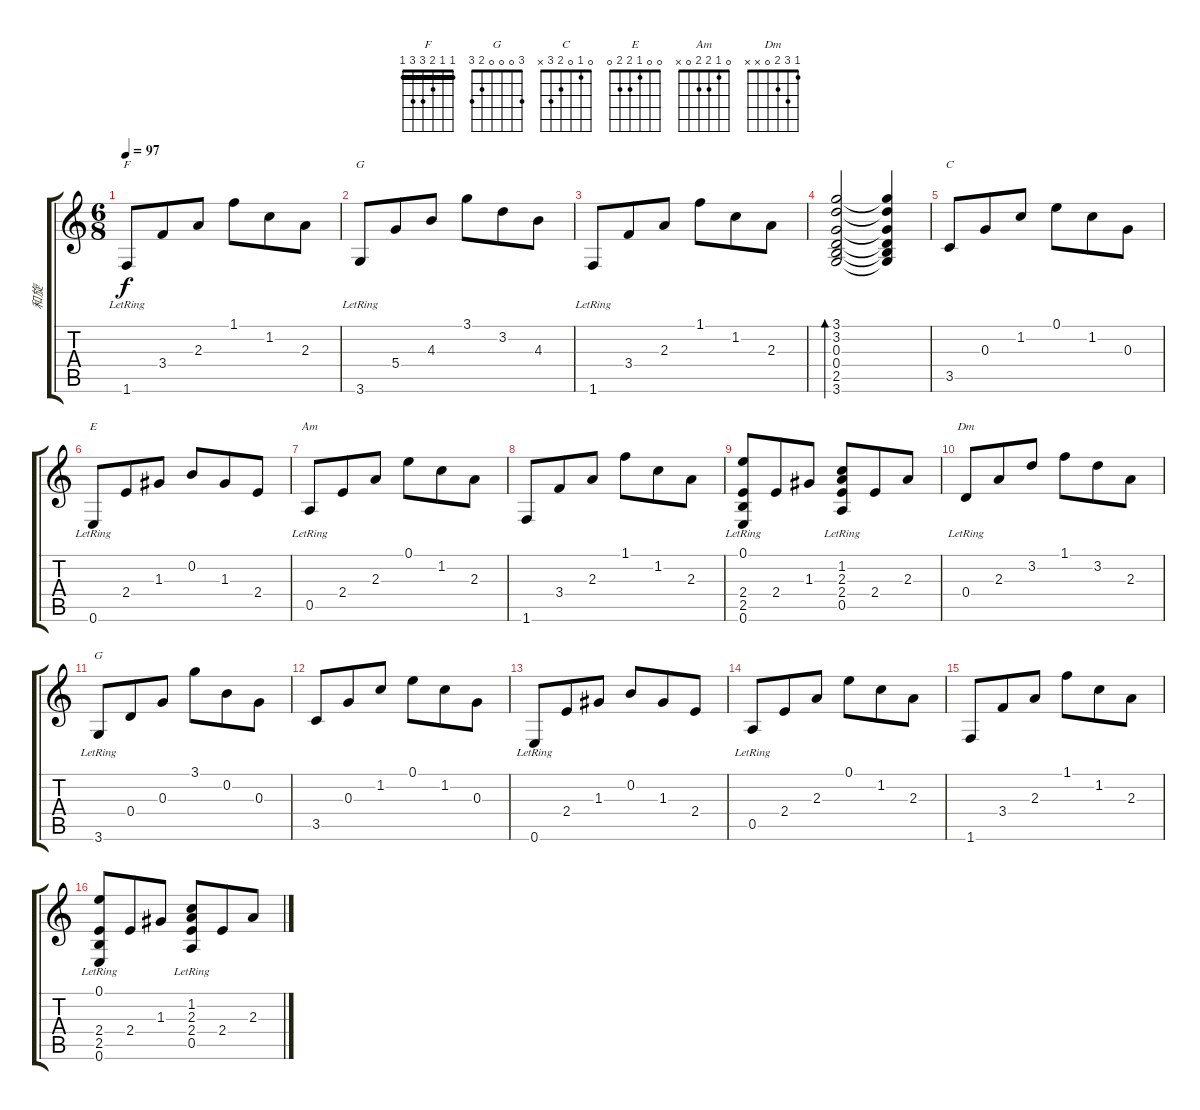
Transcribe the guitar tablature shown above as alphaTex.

\track ("和旋" "和旋") {instrument acousticguitarnylon}
\staff {score tabs}
\tuning (E4 B3 G3 D3 A2 E2) {hide}
\chord ("F" 1 1 2 3 3 1) {barre 1}
\chord ("G" 3 3 4 5 5 3) {barre 3}
\chord ("C" 0 1 0 2 3 x)
\chord ("E" 0 0 1 2 2 0)
\chord ("Am" 0 1 2 2 0 x)
\chord ("Dm" 1 3 2 0 x x)
\chord ("G" 3 0 0 0 2 3)
\ts (6 8)
\tempo 97
\clef g2
\ks c
1.6{lr}.8{ch "F" dy f} 3.4.8 2.3.8 1.1.8 1.2.8 2.3.8 |
3.6{lr}.8{ch "G"} 5.4.8 4.3.8 3.1.8 3.2.8 4.3.8 |
1.6{lr}.8 3.4.8 2.3.8 1.1.8 1.2.8 2.3.8 |
(3.1 3.2 0.3 0.4 2.5 3.6).2{bd 480} (3.1{t} 3.2{t} 0.3{t} 0.4{t} 2.5{t} 3.6{t}).4 |
3.5.8{ch "C"} 0.3.8 1.2.8 0.1.8 1.2.8 0.3.8 |
0.6{lr}.8{ch "E"} 2.4.8 1.3.8 0.2.8 1.3.8 2.4.8 |
0.5{lr}.8{ch "Am"} 2.4.8 2.3.8 0.1.8 1.2.8 2.3.8 |
1.6.8 3.4.8 2.3.8 1.1.8 1.2.8 2.3.8 |
(0.1 2.4 2.5 0.6{lr}).8 2.4.8 1.3.8 (1.2 2.3 2.4 0.5{lr}).8 2.4.8 2.3.8 |
0.4{lr}.8{ch "Dm"} 2.3.8 3.2.8 1.1.8 3.2.8 2.3.8 |
3.6{lr}.8{ch "G"} 0.4.8 0.3.8 3.1.8 0.2.8 0.3.8 |
3.5.8 0.3.8 1.2.8 0.1.8 1.2.8 0.3.8 |
0.6{lr}.8 2.4.8 1.3.8 0.2.8 1.3.8 2.4.8 |
0.5{lr}.8 2.4.8 2.3.8 0.1.8 1.2.8 2.3.8 |
1.6.8 3.4.8 2.3.8 1.1.8 1.2.8 2.3.8 |
(0.1 2.4 2.5 0.6{lr}).8 2.4.8 1.3.8 (1.2 2.3 2.4 0.5{lr}).8 2.4.8 2.3.8
